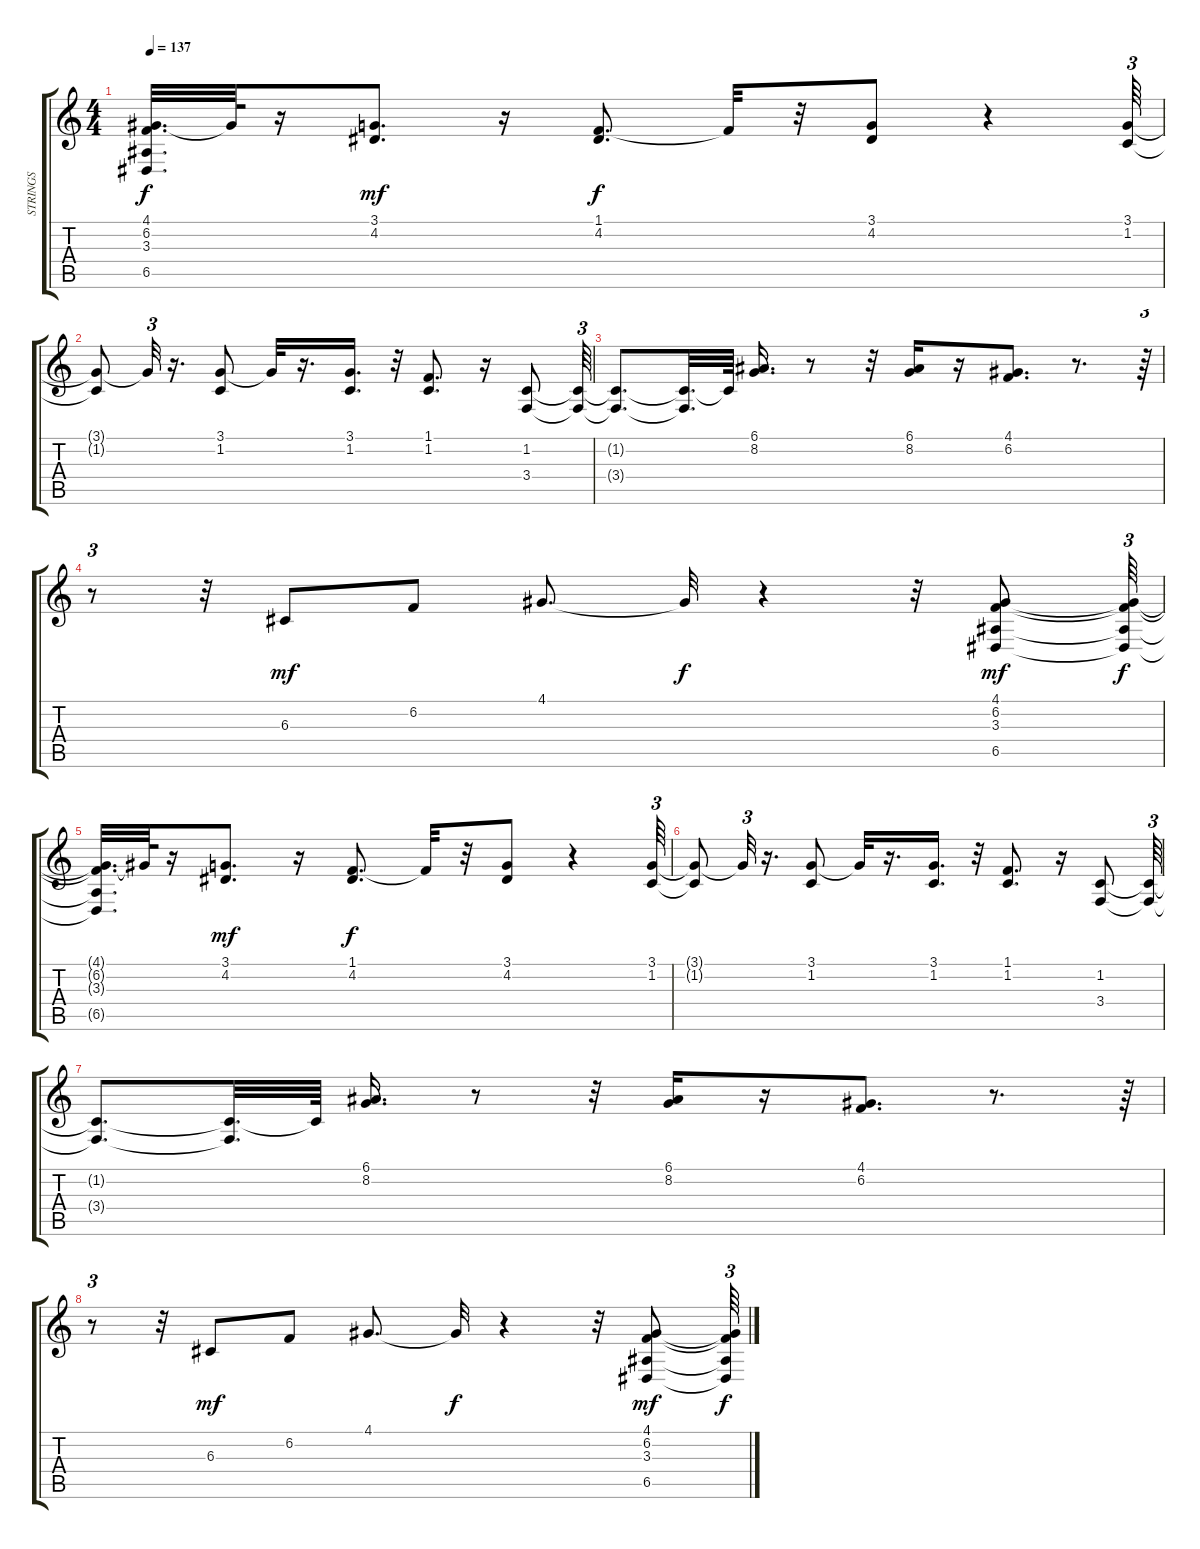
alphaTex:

\track ("STRINGS " "STRINGS ") {instrument electricgrandpiano}
\staff {score tabs}
\tuning (E4 B3 G3 D3 A2 E2) {hide}
\ts (4 4)
\tempo 137
\clef g2
\ks c
(4.1{t} 6.2{t} 3.3{t} 6.5{t}).32{d dy f} 4.1{t}.64 r.16 (3.1 4.2).8{d dy mf} r.16 (1.1 4.2).8{d dy f} 1.1{t}.32 r.32 (3.1 4.2).8 r.4 (3.1 1.2).64{tu (3 2)} |
(3.1{t} 1.2{t}).8 3.1{t}.32{tu (3 2)} r.16{d} (3.1 1.2).8 3.1{t}.32 r.16{d} (3.1 1.2).16{d} r.32 (1.1 1.2).8{d} r.16 (1.2 3.4).8 (1.2{t} 3.4{t}).64{tu (3 2)} |
(1.2{t} 3.4{t}).8{d} (1.2{t} 3.4{t}).32{d} 1.2{t}.64 (6.1 8.2).16{d} r.8 r.32 (6.1 8.2).16 r.16 (4.1 6.2).8{d} r.8{d} r.64{tu (3 2)} |
r.8{tu (3 2)} r.32 6.3.8{dy mf} 6.2.8 4.1.8{d} 4.1{t}.32{dy f} r.4 r.32 (4.1 6.2 3.3 6.5).8{dy mf} (4.1{t} 6.2{t} 3.3{t} 6.5{t}).64{tu (3 2) dy f} |
(4.1{t} 6.2{t} 3.3{t} 6.5{t}).32{d} 4.1{t}.64 r.16 (3.1 4.2).8{d dy mf} r.16 (1.1 4.2).8{d dy f} 1.1{t}.32 r.32 (3.1 4.2).8 r.4 (3.1 1.2).64{tu (3 2)} |
(3.1{t} 1.2{t}).8 3.1{t}.32{tu (3 2)} r.16{d} (3.1 1.2).8 3.1{t}.32 r.16{d} (3.1 1.2).16{d} r.32 (1.1 1.2).8{d} r.16 (1.2 3.4).8 (1.2{t} 3.4{t}).64{tu (3 2)} |
(1.2{t} 3.4{t}).8{d} (1.2{t} 3.4{t}).32{d} 1.2{t}.64 (6.1 8.2).16{d} r.8 r.32 (6.1 8.2).16 r.16 (4.1 6.2).8{d} r.8{d} r.64{tu (3 2)} |
r.8{tu (3 2)} r.32 6.3.8{dy mf} 6.2.8 4.1.8{d} 4.1{t}.32{dy f} r.4 r.32 (4.1 6.2 3.3 6.5).8{dy mf} (4.1{t} 6.2{t} 3.3{t} 6.5{t}).64{tu (3 2) dy f}
